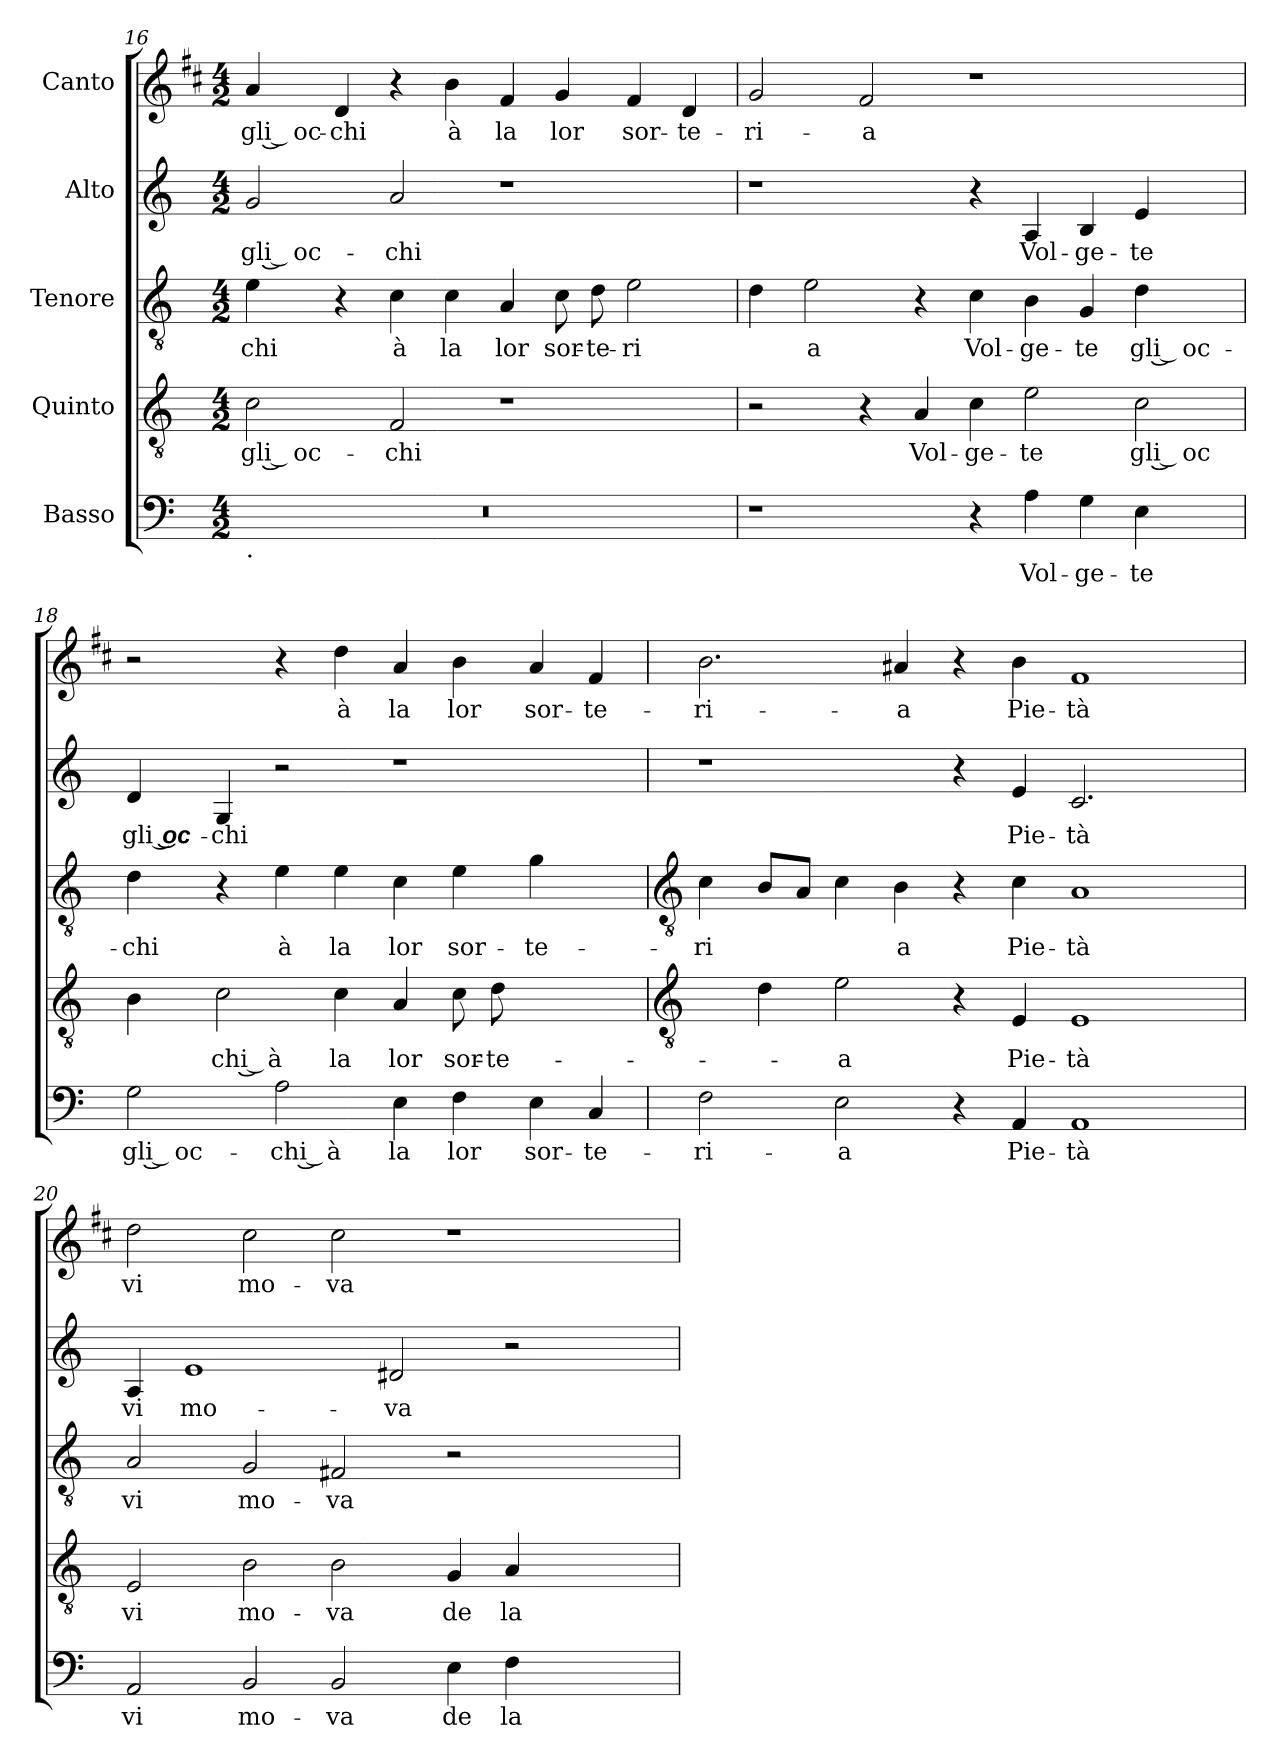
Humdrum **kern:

**kern	**text	**kern	**text	**kern	**text	**kern	**text	**kern	**text
*part5	*part5	*part4	*part4	*part3	*part3	*part2	*part2	*part1	*part1
*staff5	*staff5	*staff4	*staff4	*staff3	*staff3	*staff2	*staff2	*staff1	*staff1
*I"Basso	*	*I"Quinto	*	*I"Tenore	*	*I"Alto	*	*I"Canto	*
*clefF4	*	*clefGv2	*	*clefGv2	*	*clefG2	*	*clefG2	*
*	*	*	*	*	*	*	*	*ITrd1c2	*
*k[]	*	*k[]	*	*k[]	*	*k[]	*	*k[]	*
*C:	*	*C:	*	*C:	*	*C:	*	*C:	*
*M4/2	*	*M4/2	*	*M4/2	*	*M4/2	*	*M4/2	*
=16	=16	=16	=16	=16	=16	=16	=16	=16	=16
!LO:TX:b:t=.	!	!	!	!	!	!	!	!	!
!	!	!	!LO:LY:b	!	!LO:LY:b	!	!LO:LY:b	!	!LO:LY:b
0r	.	2c	gli͜ oc-	4e	chi	2g	gli͜ oc-	4g	gli͜ oc-
!	!	!	!	!	!	!	!	!	!LO:LY:b
.	.	.	.	4r	.	.	.	4c	-chi
!	!	!	!LO:LY:b	!	!LO:LY:b	!	!LO:LY:b	!	!
.	.	2F	-chi	4c	à	2a	-chi	4r	.
!	!	!	!	!	!LO:LY:b	!	!	!	!LO:LY:b
.	.	.	.	4c	la	.	.	4a	à
!	!	!	!	!	!LO:LY:b	!	!	!	!LO:LY:b
.	.	1r	.	4A	lor	1r	.	4e	la
!	!	!	!	!	!LO:LY:b	!	!	!	!LO:LY:b
.	.	.	.	8c	sor-	.	.	4f	lor
!	!	!	!	!	!LO:LY:b	!	!	!	!
.	.	.	.	8d	-te-	.	.	.	.
!	!	!	!	!	!LO:LY:b	!	!	!	!LO:LY:b
.	.	.	.	2e	-ri	.	.	4e	sor-
!	!	!	!	!	!	!	!	!	!LO:LY:b
.	.	.	.	.	.	.	.	4c	-te-
=17	=17	=17	=17	=17	=17	=17	=17	=17	=17
!	!	!	!	!	!	!	!	!	!LO:LY:b
1r	.	2r	.	4d	.	1r	.	2f	-ri-
!	!	!	!	!	!LO:LY:b	!	!	!	!
.	.	.	.	2e	a	.	.	.	.
!	!	!	!	!	!	!	!	!	!LO:LY:b
.	.	4r	.	.	.	.	.	2e	-a
!	!	!	!LO:LY:b	!	!	!	!	!	!
.	.	4A	Vol-	4r	.	.	.	.	.
!	!	!	!LO:LY:b	!	!LO:LY:b	!	!	!	!
4r	.	4c	-ge-	4c	Vol-	4r	.	1r	.
!	!LO:LY:b	!	!LO:LY:b	!	!LO:LY:b	!	!LO:LY:b	!	!
4A	Vol-	2e	-te	4B	-ge-	4A	Vol-	.	.
!	!LO:LY:b	!	!	!	!LO:LY:b	!	!LO:LY:b	!	!
4G	-ge-	.	.	4G	-te	4B	-ge-	.	.
!	!LO:LY:b	!	!LO:LY:b	!	!LO:LY:b	!	!LO:LY:b	!	!
4E	-te	2c	gli͜ oc	4d	gli͜ oc-	4e	-te	.	.
4ryy	.	.	.	4ryy	.	4ryy	.	4ryy	.
=18	=18	=18	=18	=18	=18	=18	=18	=18	=18
!	!LO:LY:b	!	!	!	!LO:LY:b	!	!LO:LY:b	!	!
2G	gli͜ oc-	4B	.	4d	-chi	4d	gli ͜oc-	2r	.
!	!	!	!LO:LY:b	!	!	!	!LO:LY:b	!	!
.	.	2c	chi͜ à	4r	.	4G	-chi	.	.
!	!LO:LY:b	!	!	!	!LO:LY:b	!	!	!	!
2A	-chi͜ à	.	.	4e	à	2r	.	4r	.
!	!	!	!LO:LY:b	!	!LO:LY:b	!	!	!	!LO:LY:b
.	.	4c	la	4e	la	.	.	4cc	à
!	!LO:LY:b	!	!LO:LY:b	!	!LO:LY:b	!	!	!	!LO:LY:b
4E	la	4A	lor	4c	lor	1r	.	4g	la
!	!LO:LY:b	!	!LO:LY:b	!	!LO:LY:b	!	!	!	!LO:LY:b
4F	lor	8c	sor-	4e	sor-	.	.	4a	lor
!	!	!	!LO:LY:b	!	!	!	!	!	!
.	.	8d	-te-	.	.	.	.	.	.
!	!LO:LY:b	!	!LO:LY:b	!	!LO:LY:b	!	!	!	!LO:LY:b
4E	sor-	[4eyy	-ri	4g	-te-	.	.	4g	sor-
!	!LO:LY:b	!	!	!	!	!	!	!	!LO:LY:b
4C	-te-	4ryy	.	4ryy	.	.	.	4e	-te-
!!LO:LB:g=z
=19	=19	=19	=19	=19	=19	=19	=19	=19	=19
*	*	*clefGv2	*	*clefGv2	*	*	*	*	*
!	!LO:LY:b	!	!	!	!LO:LY:b	!	!	!	!LO:LY:b
2F	-ri-	4eyy]	.	4c	-ri	1r	.	2.a	-ri-
.	.	4d	.	8BL	.	.	.	.	.
.	.	.	.	8AJ	.	.	.	.	.
!	!LO:LY:b	!	!LO:LY:b	!	!	!	!	!	!
2E	-a	2e	a	4c	.	.	.	.	.
!	!	!	!	!	!LO:LY:b	!	!	!	!LO:LY:b
.	.	.	.	4B	a	.	.	4g#X	-a
4r	.	4r	.	4r	.	4r	.	4r	.
!	!LO:LY:b	!	!LO:LY:b	!	!LO:LY:b	!	!LO:LY:b	!	!LO:LY:b
4AA	Pie-	4E	Pie-	4c	Pie-	4e	Pie-	4a	Pie-
!	!LO:LY:b	!	!LO:LY:b	!	!LO:LY:b	!	!LO:LY:b	!	!LO:LY:b
1AA	-tà	1E	-tà	1A	-tà	2.c	-tà	1e	-tà
.	.	.	.	.	.	4ryy	.	.	.
=20A	=20A	=20A	=20A	=20A	=20A	=20A	=20A	=20A	=20A
!	!LO:LY:b	!	!LO:LY:b	!	!LO:LY:b	!	!LO:LY:b	!	!LO:LY:b
2AA	vi	2E	vi	2A	vi	4A	vi	2cc	vi
!	!	!	!	!	!	!	!LO:LY:b	!	!
.	.	.	.	.	.	1e	mo-	.	.
!	!LO:LY:b	!	!LO:LY:b	!	!LO:LY:b	!	!	!	!LO:LY:b
2BB	mo-	2B	mo-	2G	mo-	.	.	2b	mo-
!	!LO:LY:b	!	!LO:LY:b	!	!LO:LY:b	!	!	!	!LO:LY:b
2BB	-va	2B	-va	2F#X	-va	.	.	2b	-va
!	!	!	!	!	!	!	!LO:LY:b	!	!
.	.	.	.	.	.	2d#X	-va	.	.
!	!LO:LY:b	!	!LO:LY:b	!	!	!	!	!	!
4E	de	4G	de	2r	.	.	.	1r	.
!	!LO:LY:b	!	!LO:LY:b	!	!	!	!	!	!
4F	la	4A	la	.	.	2r	.	.	.
2ryy	.	2ryy	.	2ryy	.	.	.	.	.
.	.	.	.	.	.	4ryy	.	.	.
=	=	=	=	=	=	=	=	=	=
*-	*-	*-	*-	*-	*-	*-	*-	*-	*-
